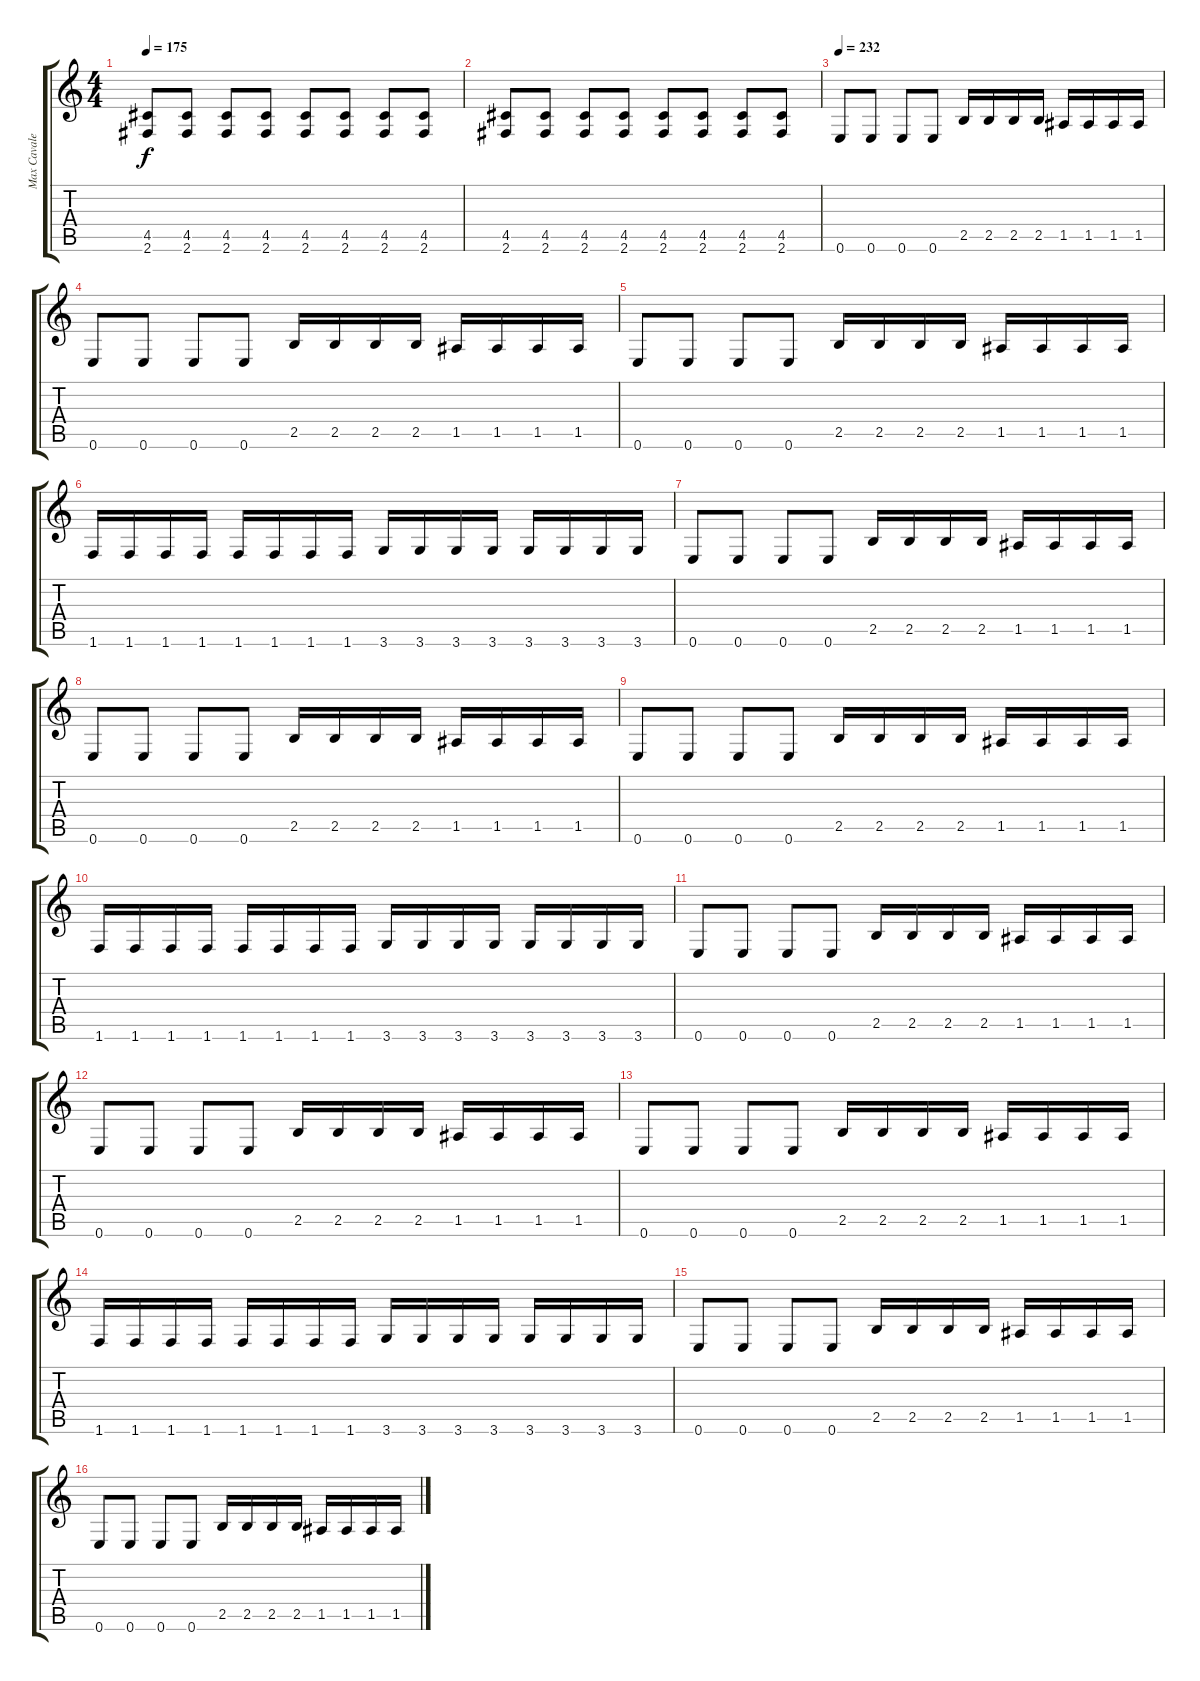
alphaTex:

\track ("Max Cavalera" "Max Cavale") {instrument distortionguitar}
\staff {score tabs}
\tuning (E4 B3 G3 D3 A2 E2) {hide}
\ts (4 4)
\tempo 175
\clef g2
\ks c
(4.5 2.6).8{dy f} (4.5 2.6).8 (4.5 2.6).8 (4.5 2.6).8 (4.5 2.6).8 (4.5 2.6).8 (4.5 2.6).8 (4.5 2.6).8 |
(4.5 2.6).8 (4.5 2.6).8 (4.5 2.6).8 (4.5 2.6).8 (4.5 2.6).8 (4.5 2.6).8 (4.5 2.6).8 (4.5 2.6).8 |
\tempo 232
0.6.8 0.6.8 0.6.8 0.6.8 2.5.16 2.5.16 2.5.16 2.5.16 1.5.16 1.5.16 1.5.16 1.5.16 |
0.6.8 0.6.8 0.6.8 0.6.8 2.5.16 2.5.16 2.5.16 2.5.16 1.5.16 1.5.16 1.5.16 1.5.16 |
0.6.8 0.6.8 0.6.8 0.6.8 2.5.16 2.5.16 2.5.16 2.5.16 1.5.16 1.5.16 1.5.16 1.5.16 |
1.6.16 1.6.16 1.6.16 1.6.16 1.6.16 1.6.16 1.6.16 1.6.16 3.6.16 3.6.16 3.6.16 3.6.16 3.6.16 3.6.16 3.6.16 3.6.16 |
0.6.8 0.6.8 0.6.8 0.6.8 2.5.16 2.5.16 2.5.16 2.5.16 1.5.16 1.5.16 1.5.16 1.5.16 |
0.6.8 0.6.8 0.6.8 0.6.8 2.5.16 2.5.16 2.5.16 2.5.16 1.5.16 1.5.16 1.5.16 1.5.16 |
0.6.8 0.6.8 0.6.8 0.6.8 2.5.16 2.5.16 2.5.16 2.5.16 1.5.16 1.5.16 1.5.16 1.5.16 |
1.6.16 1.6.16 1.6.16 1.6.16 1.6.16 1.6.16 1.6.16 1.6.16 3.6.16 3.6.16 3.6.16 3.6.16 3.6.16 3.6.16 3.6.16 3.6.16 |
0.6.8 0.6.8 0.6.8 0.6.8 2.5.16 2.5.16 2.5.16 2.5.16 1.5.16 1.5.16 1.5.16 1.5.16 |
0.6.8 0.6.8 0.6.8 0.6.8 2.5.16 2.5.16 2.5.16 2.5.16 1.5.16 1.5.16 1.5.16 1.5.16 |
0.6.8 0.6.8 0.6.8 0.6.8 2.5.16 2.5.16 2.5.16 2.5.16 1.5.16 1.5.16 1.5.16 1.5.16 |
1.6.16 1.6.16 1.6.16 1.6.16 1.6.16 1.6.16 1.6.16 1.6.16 3.6.16 3.6.16 3.6.16 3.6.16 3.6.16 3.6.16 3.6.16 3.6.16 |
0.6.8 0.6.8 0.6.8 0.6.8 2.5.16 2.5.16 2.5.16 2.5.16 1.5.16 1.5.16 1.5.16 1.5.16 |
0.6.8 0.6.8 0.6.8 0.6.8 2.5.16 2.5.16 2.5.16 2.5.16 1.5.16 1.5.16 1.5.16 1.5.16
